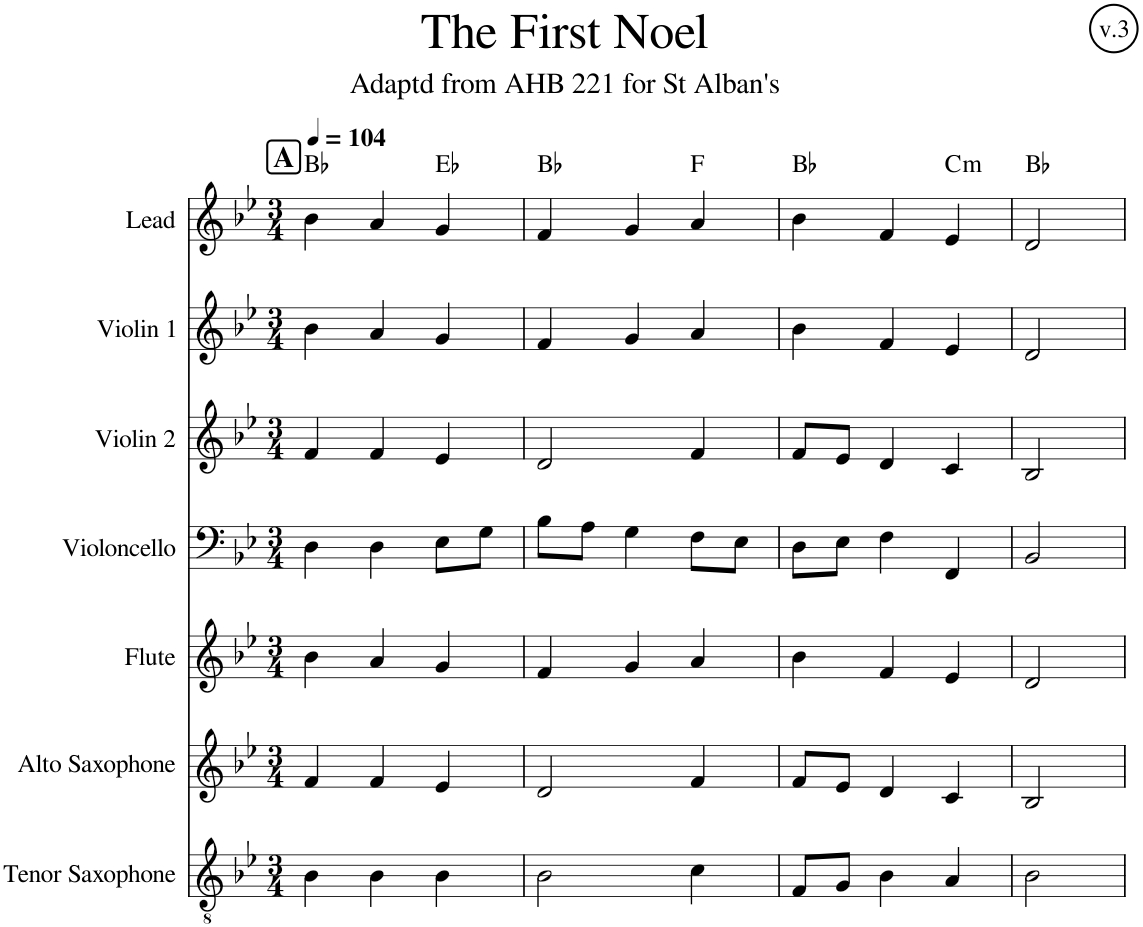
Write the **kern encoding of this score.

**kern	**kern	**kern	**kern	**kern	**kern	**kern	**harte
*part7	*part6	*part5	*part4	*part3	*part2	*part1	*part1
*staff7	*staff6	*staff5	*staff4	*staff3	*staff2	*staff1	*
*I"Tenor Saxophone	*I"Alto Saxophone	*I"Flute	*I"Violoncello	*I"Violin 2	*I"Violin 1	*I"Lead	*
*I'T. Sax.	*I'A. Sax.	*I'Fl.	*I'Vc.	*I'Vln. 2	*I'Vln. 1	*I'Lead	*
*clefGv2	*clefG2	*clefG2	*clefF4	*clefG2	*clefG2	*clefG2	*
*ITrd8c14	*ITrd5c9	*	*	*	*	*	*
*k[b-e-]	*k[b-e-]	*k[b-e-]	*k[b-e-]	*k[b-e-]	*k[b-e-]	*k[b-e-]	*
*M3/4	*M3/4	*M3/4	*M3/4	*M3/4	*M3/4	*M3/4	*
*MM104	*MM104	*MM104	*MM104	*MM104	*MM104	*MM104	*
!!LO:REH:place=s1:a:B:cj:fs=14:t=A
=1	=1	=1	=1	=1	=1	=1	=1
4B-\	4f/	4b-\	4D\	4f/	4b-\	4b-\	Bb:maj
4B-\	4f/	4a/	4D\	4f/	4a/	4a/	.
4B-\	4e-/	4g/	8E-\L	4e-/	4g/	4g/	Eb:maj
.	.	.	8G\J	.	.	.	.
=2	=2	=2	=2	=2	=2	=2	=2
2B-\	2d/	4f/	8B-\L	2d/	4f/	4f/	Bb:maj
.	.	.	8A\J	.	.	.	.
.	.	4g/	4G\	.	4g/	4g/	.
4c\	4f/	4a/	8F\L	4f/	4a/	4a/	F:maj
.	.	.	8E-\J	.	.	.	.
=3	=3	=3	=3	=3	=3	=3	=3
8F/L	8f/L	4b-\	8D\L	8f/L	4b-\	4b-\	Bb:maj
8G/J	8e-/J	.	8E-\J	8e-/J	.	.	.
4B-\	4d/	4f/	4F\	4d/	4f/	4f/	.
!	!	!	!	!	!	!	!LO:H:kt=m
4A/	4c/	4e-/	4FF/	4c/	4e-/	4e-/	C:min
=4	=4	=4	=4	=4	=4	=4	=4
2B-\	2B-/	2d/	2BB-/	2B-/	2d/	2d/	Bb:maj
=	=	=	=	=	=	=	=
*-	*-	*-	*-	*-	*-	*-	*-
